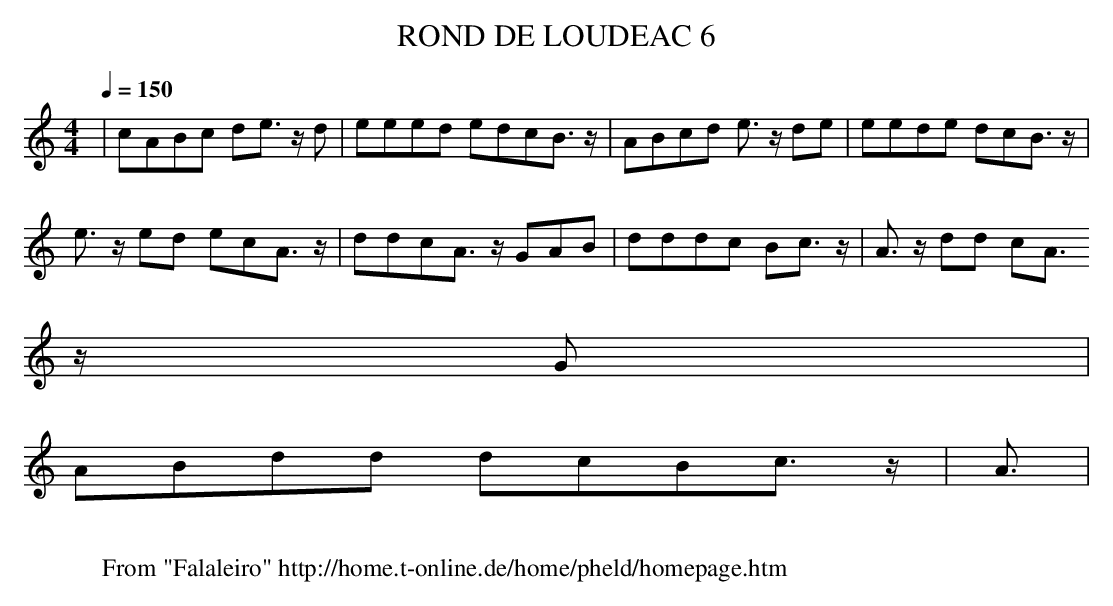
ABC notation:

X:1
T:ROND DE LOUDEAC 6
M:4/4
L:1/8
Q:1/4=150
K:C
|cABc de3/2 z/2 d|eeed edcB3/2 z/2 |ABcd e3/2 z/2 de|eede dcB3/2 z/2 |
e3/2 z/2 ed ecA3/2 z/2 |ddcA3/2 z/2 GAB|dddc Bc3/2 z/2 |A3/2 z/2 dd cA3/
2 z/2 G|
ABdd dcBc3/2 z/2 |A3/2|
W:
W: From "Falaleiro" http://home.t-online.de/home/pheld/homepage.htm
